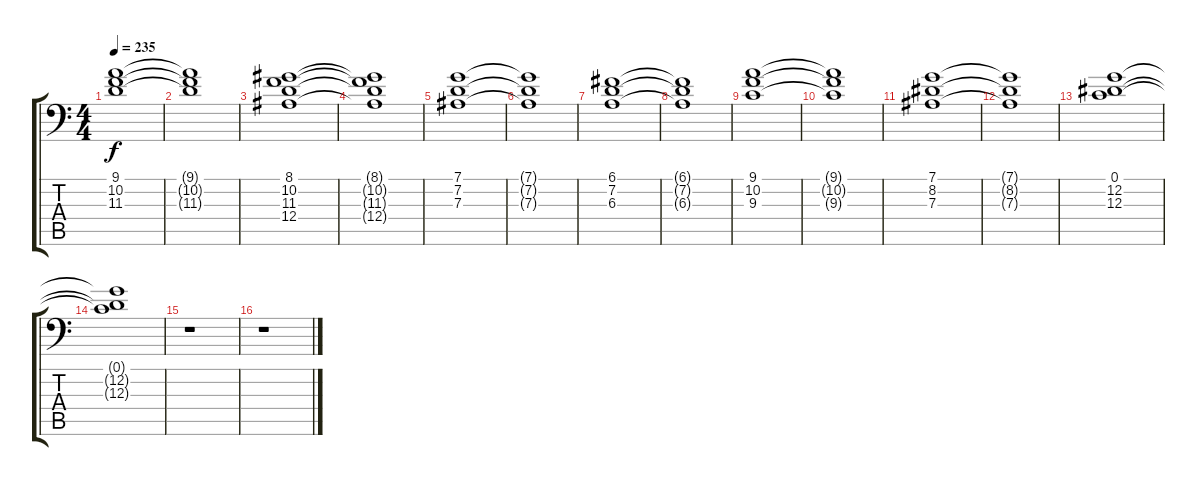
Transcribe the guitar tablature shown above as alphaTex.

\track "" {instrument churchorgan}
\staff {score tabs}
\tuning (C4 G3 Eb3 Bb2 F2 Bb1) {hide}
\ts (4 4)
\tempo 235
\clef f4
\ks c
(9.1 10.2 11.3).1{dy f} |
(9.1{t} 10.2{t} 11.3{t}).1 |
(8.1 10.2 11.3 12.4).1 |
(8.1{t} 10.2{t} 11.3{t} 12.4{t}).1 |
(7.1 7.2 7.3).1 |
(7.1{t} 7.2{t} 7.3{t}).1 |
(6.1 7.2 6.3).1 |
(6.1{t} 7.2{t} 6.3{t}).1 |
(9.1 10.2 9.3).1 |
(9.1{t} 10.2{t} 9.3{t}).1 |
(7.1 8.2 7.3).1 |
(7.1{t} 8.2{t} 7.3{t}).1 |
(0.1 12.2 12.3).1 |
(0.1{t} 12.2{t} 12.3{t}).1 |
r.1 |
r.1
